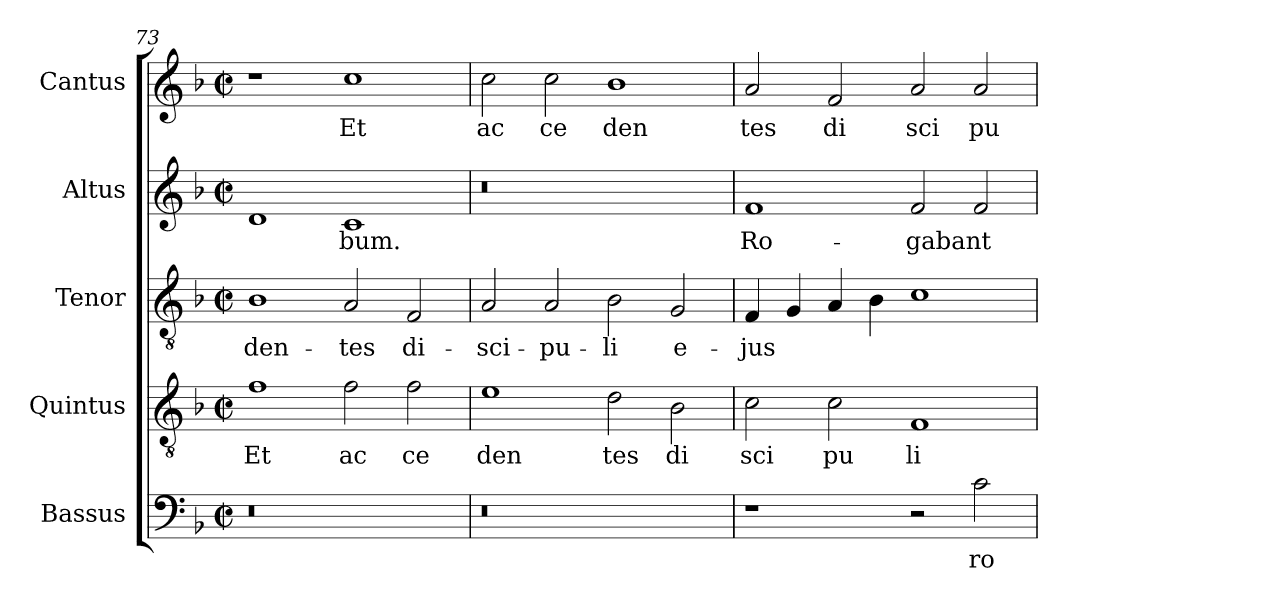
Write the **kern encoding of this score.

**kern	**text	**kern	**text	**kern	**text	**kern	**text	**kern	**text
*part5	*part5	*part4	*part4	*part3	*part3	*part2	*part2	*part1	*part1
*staff5	*staff5	*staff4	*staff4	*staff3	*staff3	*staff2	*staff2	*staff1	*staff1
*I"Bassus	*	*I"Quintus	*	*I"Tenor	*	*I"Altus	*	*I"Cantus	*
*clefF4	*	*clefGv2	*	*clefGv2	*	*clefG2	*	*clefG2	*
*k[b-]	*	*k[b-]	*	*k[b-]	*	*k[b-]	*	*k[b-]	*
*F:	*	*F:	*	*F:	*	*F:	*	*F:	*
*M2/2	*	*M2/2	*	*M2/2	*	*M2/2	*	*M2/2	*
*met(c|)	*	*met(c|)	*	*met(c|)	*	*met(c|)	*	*met(c|)	*
=73	=73	=73	=73	=73	=73	=73	=73	=73	=73
!	!	!	!LO:LY:b:cj	!	!LO:LY:b:cj	!	!	!	!
0r	.	1f	Et	1B-	-den-	1d	.	1r	.
!	!	!	!LO:LY:b:cj	!	!LO:LY:b:cj	!	!LO:LY:b:cj	!	!LO:LY:b:cj
.	.	2f\	ac	2A/	-tes	1c	-bum.	1cc	Et
!	!	!	!LO:LY:b:cj	!	!LO:LY:b:cj	!	!	!	!
.	.	2f\	ce	2F/	di-	.	.	.	.
=74	=74	=74	=74	=74	=74	=74	=74	=74	=74
!	!	!	!LO:LY:b:cj	!	!LO:LY:b:cj	!	!	!	!LO:LY:b:cj
0r	.	1e	den	2A/	-sci-	0r	.	2cc\	ac
!	!	!	!	!	!LO:LY:b:cj	!	!	!	!LO:LY:b:cj
.	.	.	.	2A/	-pu-	.	.	2cc\	ce
!	!	!	!LO:LY:b:cj	!	!LO:LY:b:cj	!	!	!	!LO:LY:b:cj
.	.	2d\	tes	2B-\	-li	.	.	1b-	den
!	!	!	!LO:LY:b:cj	!	!LO:LY:b:cj	!	!	!	!
.	.	2B-\	di	2G/	e-	.	.	.	.
=75	=75	=75	=75	=75	=75	=75	=75	=75	=75
!	!	!	!LO:LY:b:cj	!	!LO:LY:b	!	!LO:LY:b:cj	!	!LO:LY:b:cj
1r	.	2c\	sci	4F/	-jus	1f	Ro-	2a/	tes
.	.	.	.	4G/	.	.	.	.	.
!	!	!	!LO:LY:b:cj	!	!	!	!	!	!LO:LY:b:cj
.	.	2c\	pu	4A/	.	.	.	2f/	di
.	.	.	.	4B-\	.	.	.	.	.
!	!	!	!LO:LY:b:cj	!	!	!	!LO:LY:b	!	!LO:LY:b:cj
2r	.	1F	li	1c	.	2f/	-gabant	2a/	sci
!	!LO:LY:b:cj	!	!	!	!	!	!	!	!LO:LY:b:cj
2c\	ro	.	.	.	.	2f/	.	2a/	pu
=	=	=	=	=	=	=	=	=	=
*-	*-	*-	*-	*-	*-	*-	*-	*-	*-
